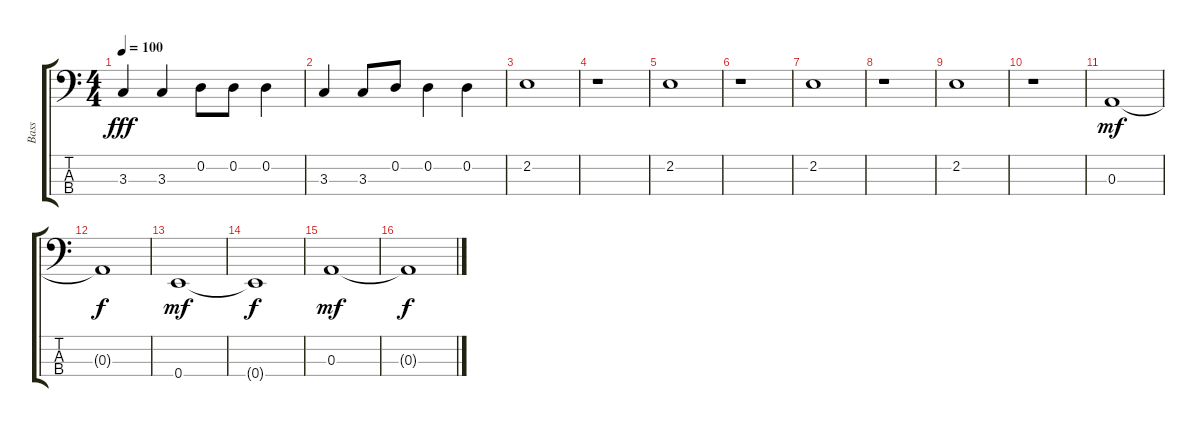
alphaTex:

\track ("Bass" "Bass") {instrument electricbassfinger}
\staff {score tabs}
\tuning (G2 D2 A1 E1) {hide}
\ts (4 4)
\tempo 100
\clef f4
\ks c
3.3.4{dy fff} 3.3.4 0.2.8 0.2.8 0.2.4 |
3.3.4 3.3.8 0.2.8 0.2.4 0.2.4 |
2.2.1{volume 16} |
r.1 |
2.2.1{volume 16} |
r.1 |
2.2.1{volume 16} |
r.1 |
2.2.1{volume 16} |
r.1 |
0.3.1{dy mf volume 16} |
0.3{t}.1{dy f} |
0.4.1{dy mf} |
0.4{t}.1{dy f} |
0.3.1{dy mf} |
0.3{t}.1{dy f}
